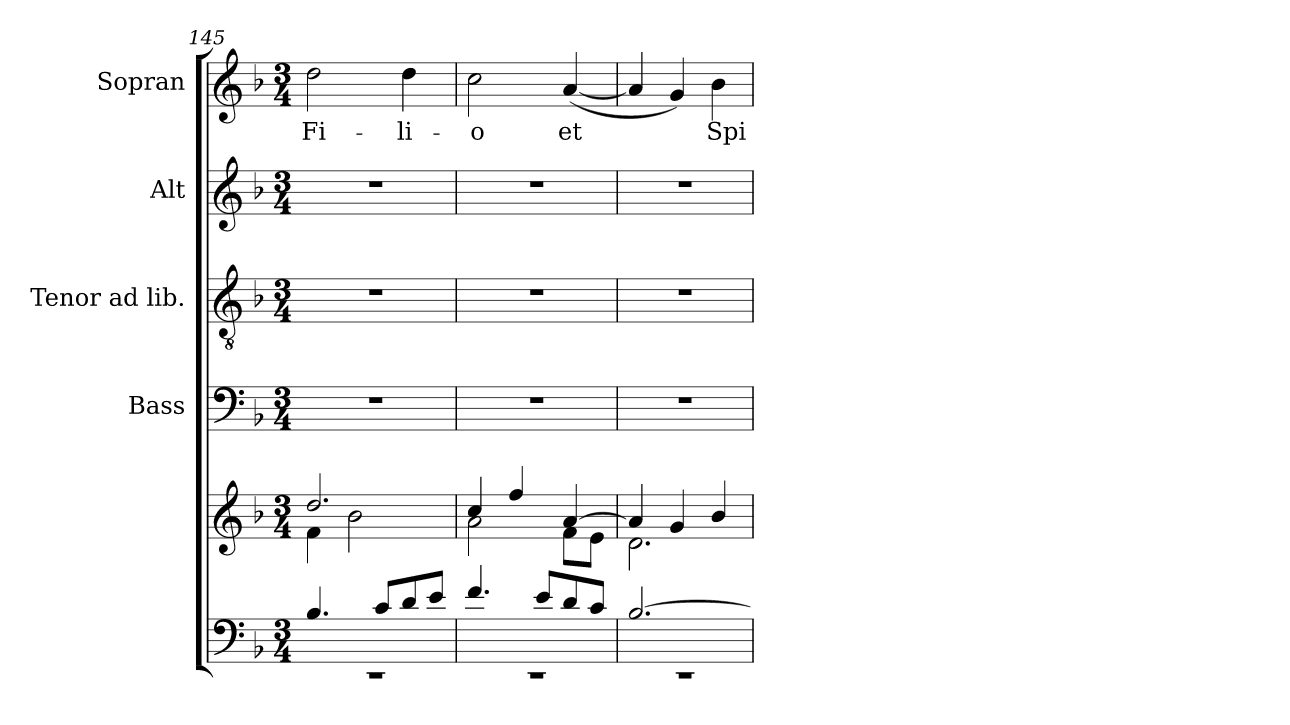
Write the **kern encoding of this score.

**kern	**kern	**kern	**kern	**kern	**kern	**text
*part5	*part5	*part4	*part3	*part2	*part1	*part1
*staff6	*staff5	*staff4	*staff3	*staff2	*staff1	*staff1
*	*	*I"Bass	*I"Tenor ad lib.	*I"Alt	*I"Sopran	*
*	*	*I'B.	*I'T.	*I'A.	*I'S.	*
*clefF4	*clefG2	*clefF4	*clefGv2	*clefG2	*clefG2	*
*k[b-]	*k[b-]	*k[b-]	*k[b-]	*k[b-]	*k[b-]	*
*F:	*F:	*F:	*F:	*F:	*F:	*
*M3/4	*M3/4	*M3/4	*M3/4	*M3/4	*M3/4	*
=145	=145	=145	=145	=145	=145	=145
*^	*	*	*	*	*	*
!	!LO:N:vis=1	!	!	!	!	!	!LO:LY:b
*	*	*^	*	*	*	*	*
4.B-/	2.rEE	2.dd/	4f\	2.r	2.r	2.r	2dd\	Fi-
.	.	.	2b-\	.	.	.	.	.
8c/L	.	.	.	.	.	.	.	.
!	!	!	!	!	!	!	!	!LO:LY:b
8d/	.	.	.	.	.	.	4dd\	-li-
8e/J	.	.	.	.	.	.	.	.
=146	=146	=146	=146	=146	=146	=146	=146	=146
!	!LO:N:vis=1	!	!	!	!	!	!	!LO:LY:b
4.f/	2.rEE	4cc/	2a\	2.r	2.r	2.r	2cc\	-o
.	.	4ff/	.	.	.	.	.	.
8e/L	.	.	.	.	.	.	.	.
!	!	!	!	!	!	!	!	!LO:LY:b
8d/	.	[>4a/	8f\L	.	.	.	(<[4a/	et
8c/J	.	.	8e\J	.	.	.	.	.
=147	=147	=147	=147	=147	=147	=147	=147	=147
!	!LO:N:vis=1	!	!	!	!	!	!	!
[>2.B-/	2.rEE	4a/]	2.d\	2.r	2.r	2.r	4a/]	.
.	.	4g/	.	.	.	.	4g/)	.
!	!	!	!	!	!	!	!	!LO:LY:b
.	.	4b-/	.	.	.	.	4b-\	Spi-
*v	*v	*	*	*	*	*	*	*
*	*v	*v	*	*	*	*	*
=	=	=	=	=	=	=
*-	*-	*-	*-	*-	*-	*-
